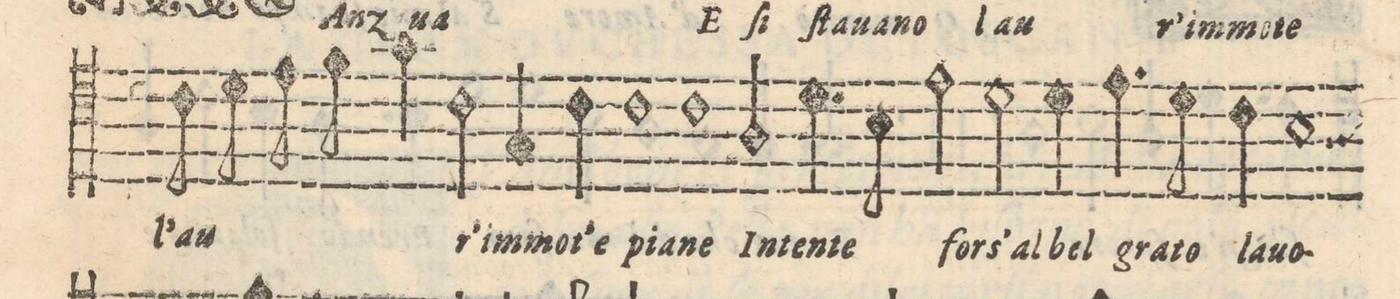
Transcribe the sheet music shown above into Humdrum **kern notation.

**kern	**text
*I"SESTO	*
*clefC4	*
*k[]	*
*met(C)	*
*M2/1	*
4r	.
8c\	l'au-
8d\	.
8e\	.
8f\	.
4g\	.
2c\	-r'im-
4G/	-mo-
4c\	-t'e
=10-	=10-
1c	pia-
1c	-ne
=11-	=11-
2A/	In-
4.d\	-ten-
8B\	-te
2e\	for-
2d\	-s'al
=12-	=12-
4d\	bel
4.e\	gra-
8d\	-to
4c\	la-
1B	-uo-
=13-	=13-
*-	*-
